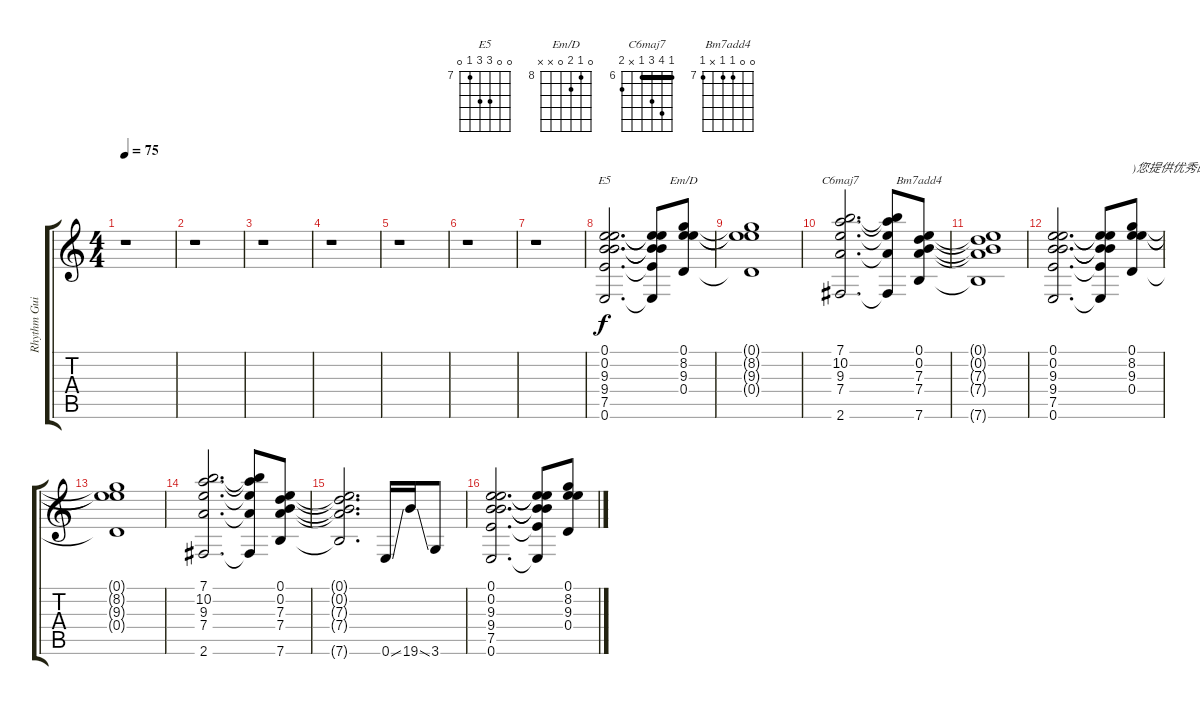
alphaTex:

\track ("Rhythm Guitar" "Rhythm Gui") {instrument distortionguitar}
\staff {score tabs}
\tuning (E4 B3 G3 D3 A2 E2) {hide}
\chord ("E5" 0 0 9 9 7 0) {firstfret 7}
\chord ("Em/D" 0 8 9 0 x x) {firstfret 8}
\chord ("C6maj7" 6 9 8 6 x 7) {firstfret 6 barre 6}
\chord ("Bm7add4" 0 0 7 7 x 7) {firstfret 7}
\ts (4 4)
\tempo 75
\clef g2
\ks c
r.1{dy f} |
r.1 |
r.1 |
r.1 |
r.1 |
r.1 |
r.1 |
(0.1 0.2 9.3 9.4 7.5 0.6).2{d ch "E5"} (0.1{t} 0.2{t} 9.3{t} 9.4{t} 7.5{t} 0.6{t}).8 (0.1 8.2 9.3 0.4).8{ch "Em/D"} |
(0.1{t} 8.2{t} 9.3{t} 0.4{t}).1 |
(7.1 10.2 9.3 7.4 2.6).2{d ch "C6maj7"} (7.1{t} 10.2{t} 9.3{t} 7.4{t} 2.6{t}).8 (0.1 0.2 7.3 7.4 7.6).8{ch "Bm7add4"} |
(0.1{t} 0.2{t} 7.3{t} 7.4{t} 7.6{t}).1 |
(0.1 0.2 9.3 9.4 7.5 0.6).2{d} (0.1{t} 0.2{t} 9.3{t} 9.4{t} 7.5{t} 0.6{t}).8 (0.1 8.2 9.3 0.4).8{txt ")您提供优秀的GTP"} |
(0.1{t} 8.2{t} 9.3{t} 0.4{t}).1 |
(7.1 10.2 9.3 7.4 2.6).2{d} (7.1{t} 10.2{t} 9.3{t} 7.4{t} 2.6{t}).8 (0.1 0.2 7.3 7.4 7.6).8 |
(0.1{t} 0.2{t} 7.3{t} 7.4{t} 7.6{t}).2{d} 0.6{ss}.16 19.6{ss}.16 3.6.8 |
(0.1 0.2 9.3 9.4 7.5 0.6).2{d} (0.1{t} 0.2{t} 9.3{t} 9.4{t} 7.5{t} 0.6{t}).8 (0.1 8.2 9.3 0.4).8
